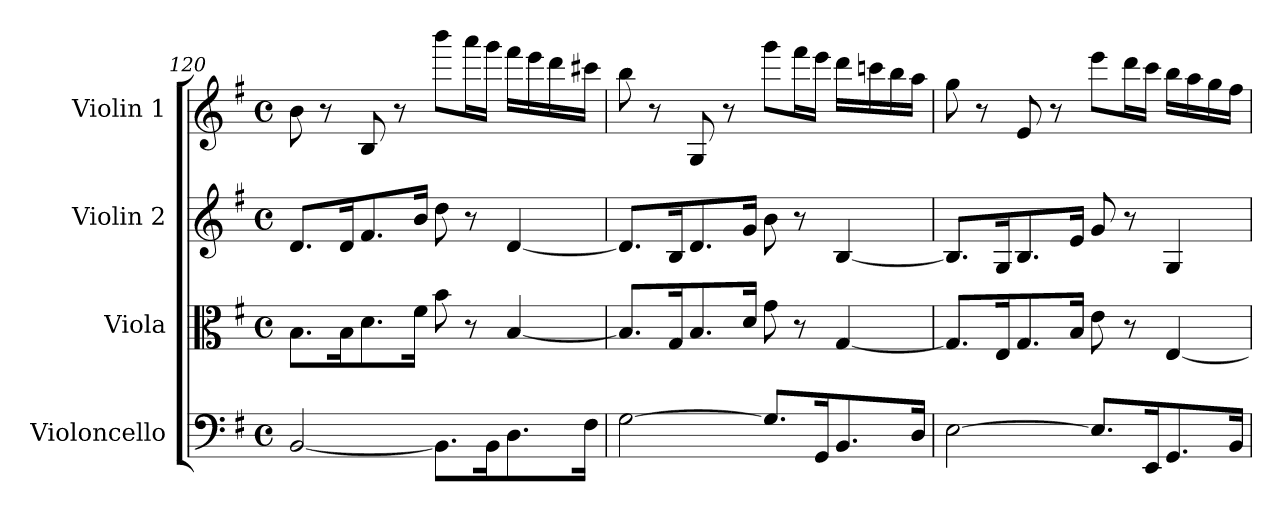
**kern	**kern	**kern	**kern
*part4	*part3	*part2	*part1
*staff4	*staff3	*staff2	*staff1
*I"Violoncello	*I"Viola	*I"Violin 2	*I"Violin 1
*I'Vc	*I'Vla	*I'Vln	*I'Vln
*clefF4	*clefC3	*clefG2	*clefG2
*k[f#]	*k[f#]	*k[f#]	*k[f#]
*M4/4	*M4/4	*M4/4	*M4/4
*met(c)	*met(c)	*met(c)	*met(c)
=120	=120	=120	=120
[2BB/	8.B\L	8.d/L	8b\
.	.	.	8r
.	16B\K	16d/K	.
.	8.d\	8.f#/	8B/
.	.	.	8r
.	16f#\Jk	16b/Jk	.
8.BB\L]	8b\	8dd\	8bbb\L
.	8r	8r	16aaa\L
16BB\K	.	.	16ggg\JJ
8.D\	[<4B/	[<4d/	16fff#\LL
.	.	.	16eee\
.	.	.	16ddd\
16F#\Jk	.	.	16ccc#X\JJ
=121	=121	=121	=121
[2G\	8.B/L]	8.d/L]	8bb\
.	.	.	8r
.	16G/K	16B/K	.
.	8.B/	8.d/	8G/
.	.	.	8r
.	16d/Jk	16g/Jk	.
8.G/L]	8g\	8b\	8ggg\L
.	8r	8r	16fff#\L
16GG/K	.	.	16eee\JJ
8.BB/	[<4G/	[<4B/	16ddd\LL
.	.	.	16cccn\
.	.	.	16bb\
16D/Jk	.	.	16aa\JJ
!!LO:LB:g=z
=122	=122	=122	=122
[2E\	8.G/L]	8.B/L]	8gg\
.	.	.	8r
.	16E/K	16G/K	.
.	8.G/	8.B/	8e/
.	.	.	8r
.	16B/Jk	16e/Jk	.
8.E/L]	8e\	8g/	8eee\L
.	8r	8r	16ddd\L
16EE/K	.	.	16ccc\JJ
8.GG/	[4E/	4G/	16bb\LL
.	.	.	16aa\
.	.	.	16gg\
16BB/Jk	.	.	16ff#\JJ
=	=	=	=
*-	*-	*-	*-
